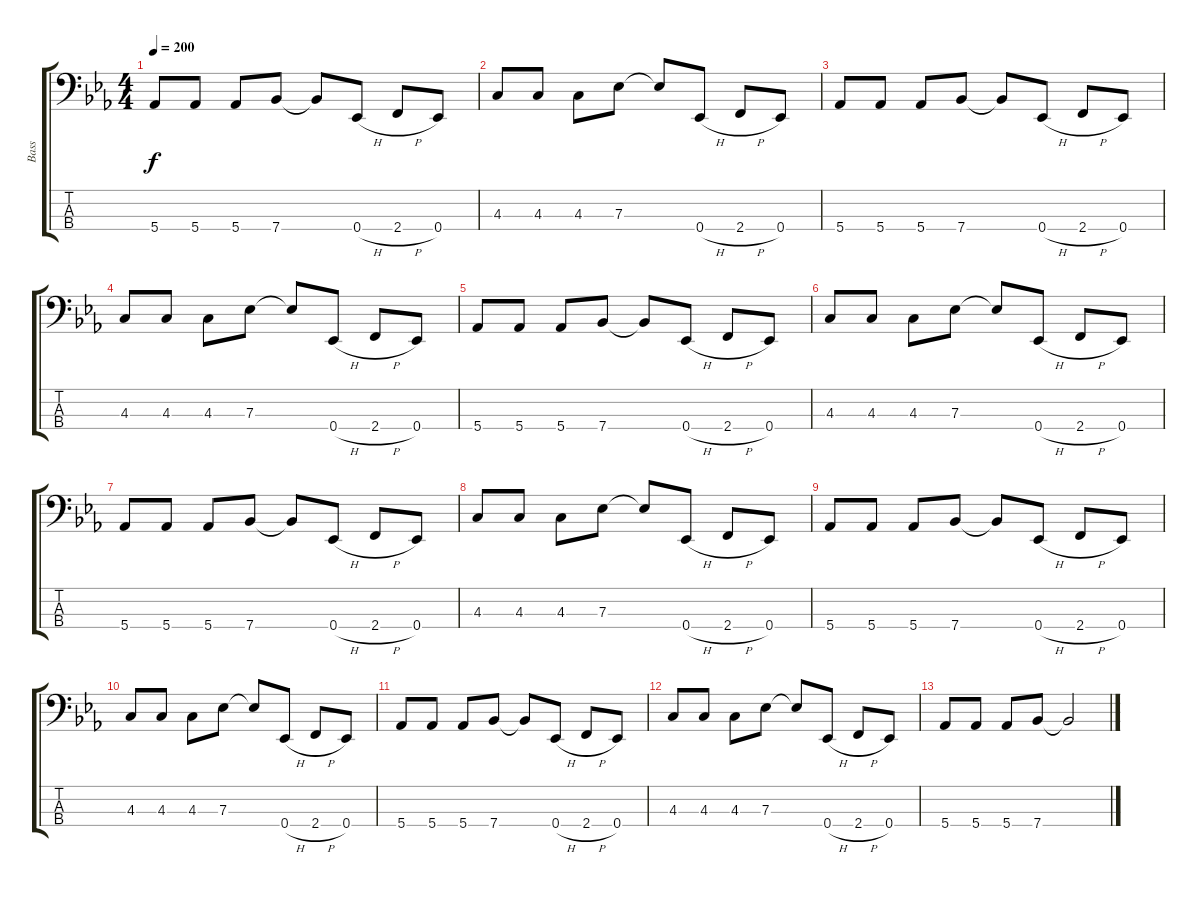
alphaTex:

\track ("Bass" "Bass") {instrument electricbasspick}
\staff {score tabs}
\tuning (Gb2 Db2 Ab1 Eb1) {hide}
\ts (4 4)
\tempo 200
\clef f4
\ks cminor
5.4.8{dy f} 5.4.8 5.4.8 7.4.8 7.4{t}.8 0.4{h}.8 2.4{h}.8 0.4.8 |
4.3.8 4.3.8 4.3.8 7.3.8 7.3{t}.8 0.4{h}.8 2.4{h}.8 0.4.8 |
5.4.8 5.4.8 5.4.8 7.4.8 7.4{t}.8 0.4{h}.8 2.4{h}.8 0.4.8 |
4.3.8 4.3.8 4.3.8 7.3.8 7.3{t}.8 0.4{h}.8 2.4{h}.8 0.4.8 |
5.4.8 5.4.8 5.4.8 7.4.8 7.4{t}.8 0.4{h}.8 2.4{h}.8 0.4.8 |
4.3.8 4.3.8 4.3.8 7.3.8 7.3{t}.8 0.4{h}.8 2.4{h}.8 0.4.8 |
5.4.8 5.4.8 5.4.8 7.4.8 7.4{t}.8 0.4{h}.8 2.4{h}.8 0.4.8 |
4.3.8 4.3.8 4.3.8 7.3.8 7.3{t}.8 0.4{h}.8 2.4{h}.8 0.4.8 |
5.4.8 5.4.8 5.4.8 7.4.8 7.4{t}.8 0.4{h}.8 2.4{h}.8 0.4.8 |
4.3.8 4.3.8 4.3.8 7.3.8 7.3{t}.8 0.4{h}.8 2.4{h}.8 0.4.8 |
5.4.8 5.4.8 5.4.8 7.4.8 7.4{t}.8 0.4{h}.8 2.4{h}.8 0.4.8 |
4.3.8 4.3.8 4.3.8 7.3.8 7.3{t}.8 0.4{h}.8 2.4{h}.8 0.4.8 |
5.4.8 5.4.8 5.4.8 7.4.8 7.4{t}.2
